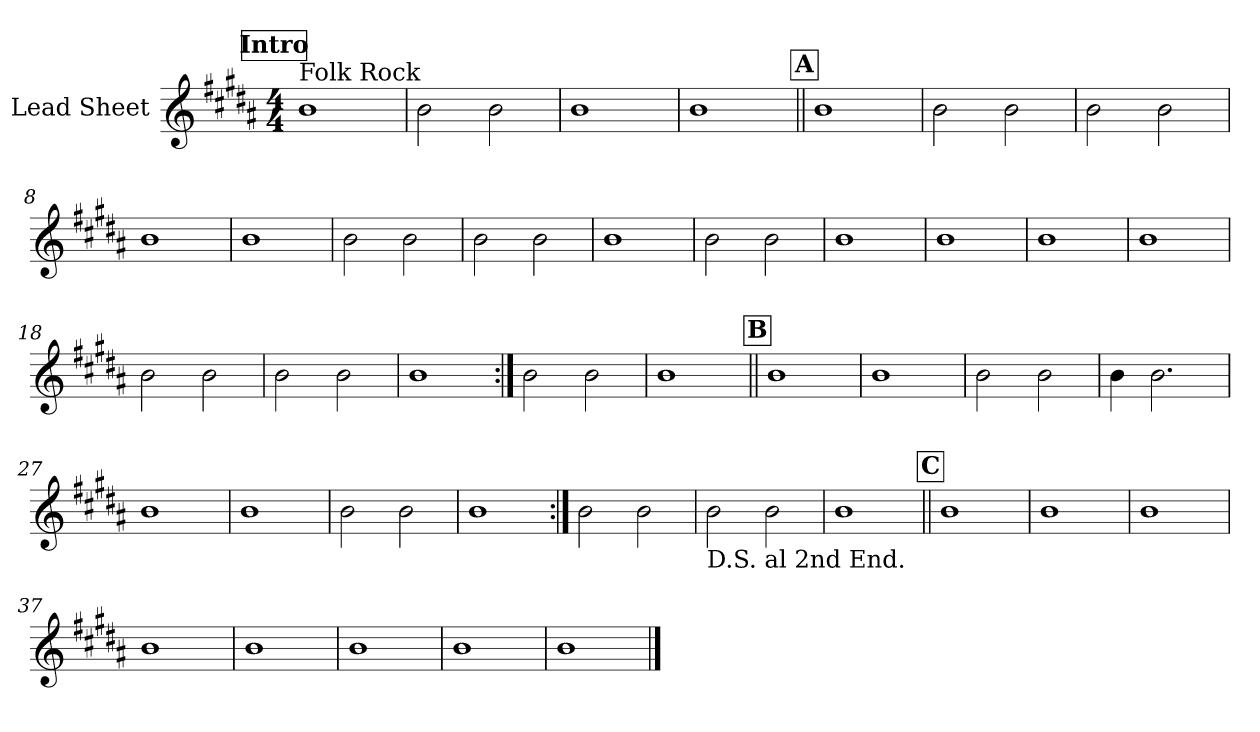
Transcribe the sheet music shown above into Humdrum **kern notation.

**kern
*part1
*staff1
*I"Lead Sheet
*clefG2
*k[f#c#g#d#a#]
*B:
*M4/4
*MM106
!!LO:REH:place=s1:a:fs=14:t=Intro
=1
!LO:TX:a:t=Folk Rock
1b
=2
2b\
2b\
=3
1b
=4
1b
!!LO:LB:g=z
!!LO:REH:place=s1:a:fs=14:t=A
=5||
1b
=6
2b\
2b\
=7
2b\
2b\
=8
1b
!!LO:LB:g=z
=9
1b
=10
2b\
2b\
=11
2b\
2b\
=12
1b
!!LO:LB:g=z
=13
2b\
2b\
=14
1b
=15
1b
=16
1b
!!LO:LB:g=z
=17
1b
=18
2b\
2b\
=19
2b\
2b\
=20
1b
!!LO:LB:g=z
=21:|!
2b\
2b\
=22
1b
!!LO:LB:g=z
!!LO:REH:place=s1:a:fs=14:t=B
=23||
1b
=24
1b
=25
2b\
2b\
=26
4b\
2.b\
!!LO:LB:g=z
=27
1b
=28
1b
=29
2b\
2b\
=30
1b
!!LO:LB:g=z
=31:|!
2b\
2b\
=32
!LO:TX:b:t=D.S. al 2nd End.
2b\
2b\
=33
1b
!!LO:LB:g=z
!!LO:REH:place=s1:a:fs=14:t=C
=34||
1b
=35
1b
=36
1b
=37
1b
!!LO:PB:g=z
=38
1b
=39
1b
=40
1b
=41
1b
==
*-
